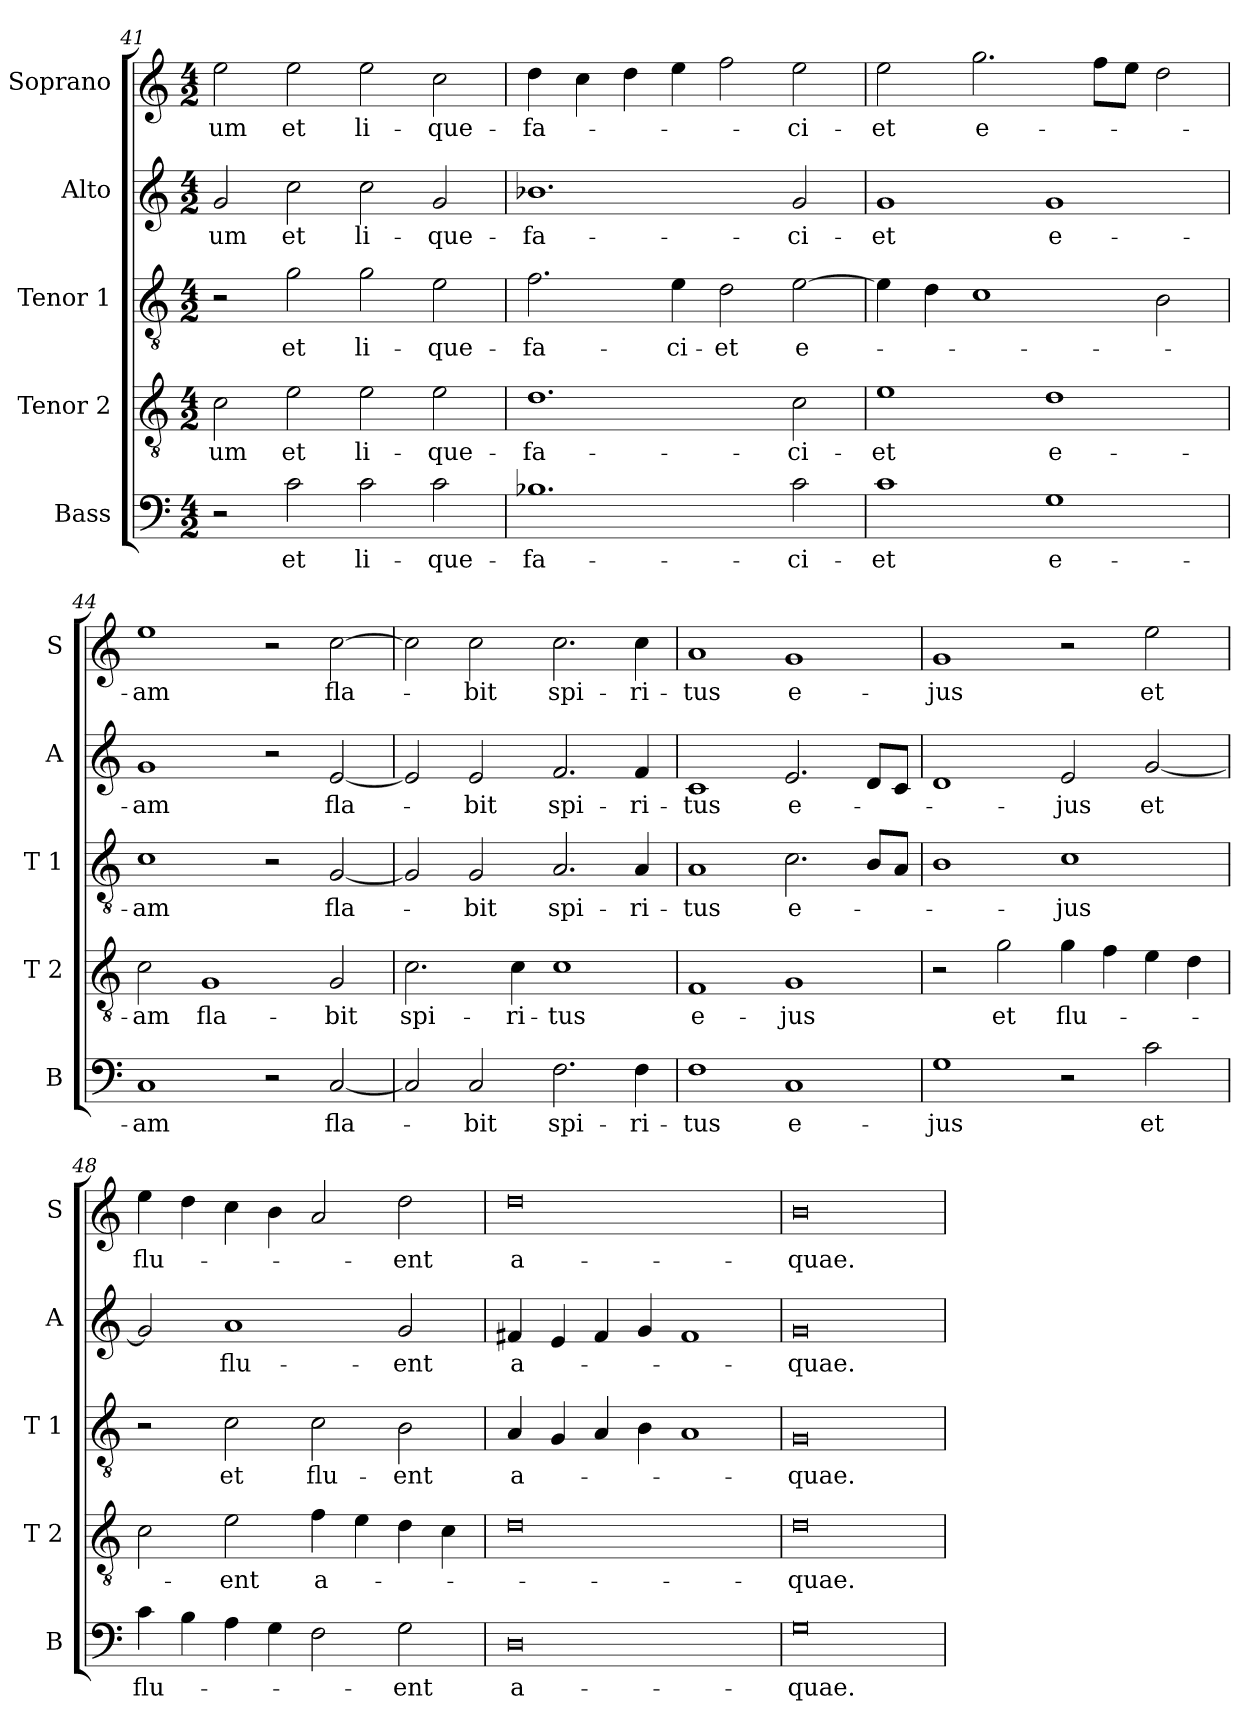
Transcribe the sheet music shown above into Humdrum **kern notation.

**kern	**text	**kern	**text	**kern	**text	**kern	**text	**kern	**text
*part5	*part5	*part4	*part4	*part3	*part3	*part2	*part2	*part1	*part1
*staff5	*staff5	*staff4	*staff4	*staff3	*staff3	*staff2	*staff2	*staff1	*staff1
*I"Bass	*	*I"Tenor 2	*	*I"Tenor 1	*	*I"Alto	*	*I"Soprano	*
*I'B	*	*I'T 2	*	*I'T 1	*	*I'A	*	*I'S	*
*clefF4	*	*clefGv2	*	*clefGv2	*	*clefG2	*	*clefG2	*
*k[]	*	*k[]	*	*k[]	*	*k[]	*	*k[]	*
*C:	*	*C:	*	*C:	*	*C:	*	*C:	*
*M4/2	*	*M4/2	*	*M4/2	*	*M4/2	*	*M4/2	*
=41	=41	=41	=41	=41	=41	=41	=41	=41	=41
!	!	!	!LO:LY:b	!	!	!	!LO:LY:b	!	!LO:LY:b
2r	.	2c\	-um	2r	.	2g/	-um	2ee\	-um
!	!LO:LY:b	!	!LO:LY:b	!	!LO:LY:b	!	!LO:LY:b	!	!LO:LY:b
2c\	et	2e\	et	2g\	et	2cc\	et	2ee\	et
!	!LO:LY:b	!	!LO:LY:b	!	!LO:LY:b	!	!LO:LY:b	!	!LO:LY:b
2c\	li-	2e\	li-	2g\	li-	2cc\	li-	2ee\	li-
!	!LO:LY:b	!	!LO:LY:b	!	!LO:LY:b	!	!LO:LY:b	!	!LO:LY:b
2c\	-que-	2e\	-que-	2e\	-que-	2g/	-que-	2cc\	-que-
=42	=42	=42	=42	=42	=42	=42	=42	=42	=42
!	!LO:LY:b	!	!LO:LY:b	!	!LO:LY:b	!	!LO:LY:b	!	!LO:LY:b
1.B-X	-fa-	1.d	-fa-	2.f\	-fa-	1.b-X	-fa-	4dd\	-fa-
.	.	.	.	.	.	.	.	4cc\	.
.	.	.	.	.	.	.	.	4dd\	.
!	!	!	!	!	!LO:LY:b	!	!	!	!
.	.	.	.	4e\	-ci-	.	.	4ee\	.
!	!	!	!	!	!LO:LY:b	!	!	!	!
.	.	.	.	2d\	-et	.	.	2ff\	.
!	!LO:LY:b	!	!LO:LY:b	!	!LO:LY:b	!	!LO:LY:b	!	!LO:LY:b
2c\	-ci-	2c\	-ci-	[2e\	e-	2g/	-ci-	2ee\	-ci-
!!LO:LB:g=z
=43	=43	=43	=43	=43	=43	=43	=43	=43	=43
!	!LO:LY:b	!	!LO:LY:b	!	!	!	!LO:LY:b	!	!LO:LY:b
1c	-et	1e	-et	4e\]	.	1g	-et	2ee\	-et
.	.	.	.	4d\	.	.	.	.	.
!	!	!	!	!	!	!	!	!	!LO:LY:b
.	.	.	.	1c	.	.	.	2.gg\	e-
!	!LO:LY:b	!	!LO:LY:b	!	!	!	!LO:LY:b	!	!
1G	e-	1d	e-	.	.	1g	e-	.	.
.	.	.	.	.	.	.	.	8ff\L	.
.	.	.	.	.	.	.	.	8ee\J	.
.	.	.	.	2B\	.	.	.	2dd\	.
=44	=44	=44	=44	=44	=44	=44	=44	=44	=44
!	!LO:LY:b	!	!LO:LY:b	!	!LO:LY:b	!	!LO:LY:b	!	!LO:LY:b
1C	-am	2c\	-am	1c	-am	1g	-am	1ee	-am
!	!	!	!LO:LY:b	!	!	!	!	!	!
.	.	1G	fla-	.	.	.	.	.	.
2r	.	.	.	2r	.	2r	.	2r	.
!	!LO:LY:b	!	!LO:LY:b	!	!LO:LY:b	!	!LO:LY:b	!	!LO:LY:b
[2C/	fla-	2G/	-bit	[2G/	fla-	[2e/	fla-	[2cc\	fla-
=45	=45	=45	=45	=45	=45	=45	=45	=45	=45
!	!	!	!LO:LY:b	!	!	!	!	!	!
2C/]	.	2.c\	spi-	2G/]	.	2e/]	.	2cc\]	.
!	!LO:LY:b	!	!	!	!LO:LY:b	!	!LO:LY:b	!	!LO:LY:b
2C/	-bit	.	.	2G/	-bit	2e/	-bit	2cc\	-bit
!	!	!	!LO:LY:b	!	!	!	!	!	!
.	.	4c\	-ri-	.	.	.	.	.	.
!	!LO:LY:b	!	!LO:LY:b	!	!LO:LY:b	!	!LO:LY:b	!	!LO:LY:b
2.F\	spi-	1c	-tus	2.A/	spi-	2.f/	spi-	2.cc\	spi-
!	!LO:LY:b	!	!	!	!LO:LY:b	!	!LO:LY:b	!	!LO:LY:b
4F\	-ri-	.	.	4A/	-ri-	4f/	-ri-	4cc\	-ri-
=46	=46	=46	=46	=46	=46	=46	=46	=46	=46
!	!LO:LY:b	!	!LO:LY:b	!	!LO:LY:b	!	!LO:LY:b	!	!LO:LY:b
1F	-tus	1F	e-	1A	-tus	1c	-tus	1a	-tus
!	!LO:LY:b	!	!LO:LY:b	!	!LO:LY:b	!	!LO:LY:b	!	!LO:LY:b
1C	e-	1G	-jus	2.c\	e-	2.e/	e-	1g	e-
.	.	.	.	8B/L	.	8d/L	.	.	.
.	.	.	.	8A/J	.	8c/J	.	.	.
!!LO:LB:g=z
=47	=47	=47	=47	=47	=47	=47	=47	=47	=47
!	!LO:LY:b	!	!	!	!	!	!	!	!LO:LY:b
1G	-jus	2r	.	1B	.	1d	.	1g	-jus
!	!	!	!LO:LY:b	!	!	!	!	!	!
.	.	2g\	et	.	.	.	.	.	.
!	!	!	!LO:LY:b	!	!LO:LY:b	!	!LO:LY:b	!	!
2r	.	4g\	flu-	1c	-jus	2e/	-jus	2r	.
.	.	4f\	.	.	.	.	.	.	.
!	!LO:LY:b	!	!	!	!	!	!LO:LY:b	!	!LO:LY:b
2c\	et	4e\	.	.	.	[2g/	et	2ee\	et
.	.	4d\	.	.	.	.	.	.	.
=48	=48	=48	=48	=48	=48	=48	=48	=48	=48
!	!LO:LY:b	!	!	!	!	!	!	!	!LO:LY:b
4c\	flu-	2c\	.	2r	.	2g/]	.	4ee\	flu-
4B\	.	.	.	.	.	.	.	4dd\	.
!	!	!	!LO:LY:b	!	!LO:LY:b	!	!LO:LY:b	!	!
4A\	.	2e\	-ent	2c\	et	1a	flu-	4cc\	.
4G\	.	.	.	.	.	.	.	4b\	.
!	!	!	!LO:LY:b	!	!LO:LY:b	!	!	!	!
2F\	.	4f\	a-	2c\	flu-	.	.	2a/	.
.	.	4e\	.	.	.	.	.	.	.
!	!LO:LY:b	!	!	!	!LO:LY:b	!	!LO:LY:b	!	!LO:LY:b
2G\	-ent	4d\	.	2B\	-ent	2g/	-ent	2dd\	-ent
.	.	4c\	.	.	.	.	.	.	.
=49	=49	=49	=49	=49	=49	=49	=49	=49	=49
!	!LO:LY:b	!	!	!	!LO:LY:b	!	!LO:LY:b	!	!LO:LY:b
0D	a-	0d	.	4A/	a-	4f#X/	a-	0dd	a-
.	.	.	.	4G/	.	4e/	.	.	.
.	.	.	.	4A/	.	4f#/	.	.	.
.	.	.	.	4B\	.	4g/	.	.	.
.	.	.	.	1A	.	1f#	.	.	.
=50	=50	=50	=50	=50	=50	=50	=50	=50	=50
!	!LO:LY:b	!	!LO:LY:b	!	!LO:LY:b	!	!LO:LY:b	!	!LO:LY:b
0G	-quae.	0d	-quae.	0G	-quae.	0g	-quae.	0b	-quae.
=	=	=	=	=	=	=	=	=	=
*-	*-	*-	*-	*-	*-	*-	*-	*-	*-
